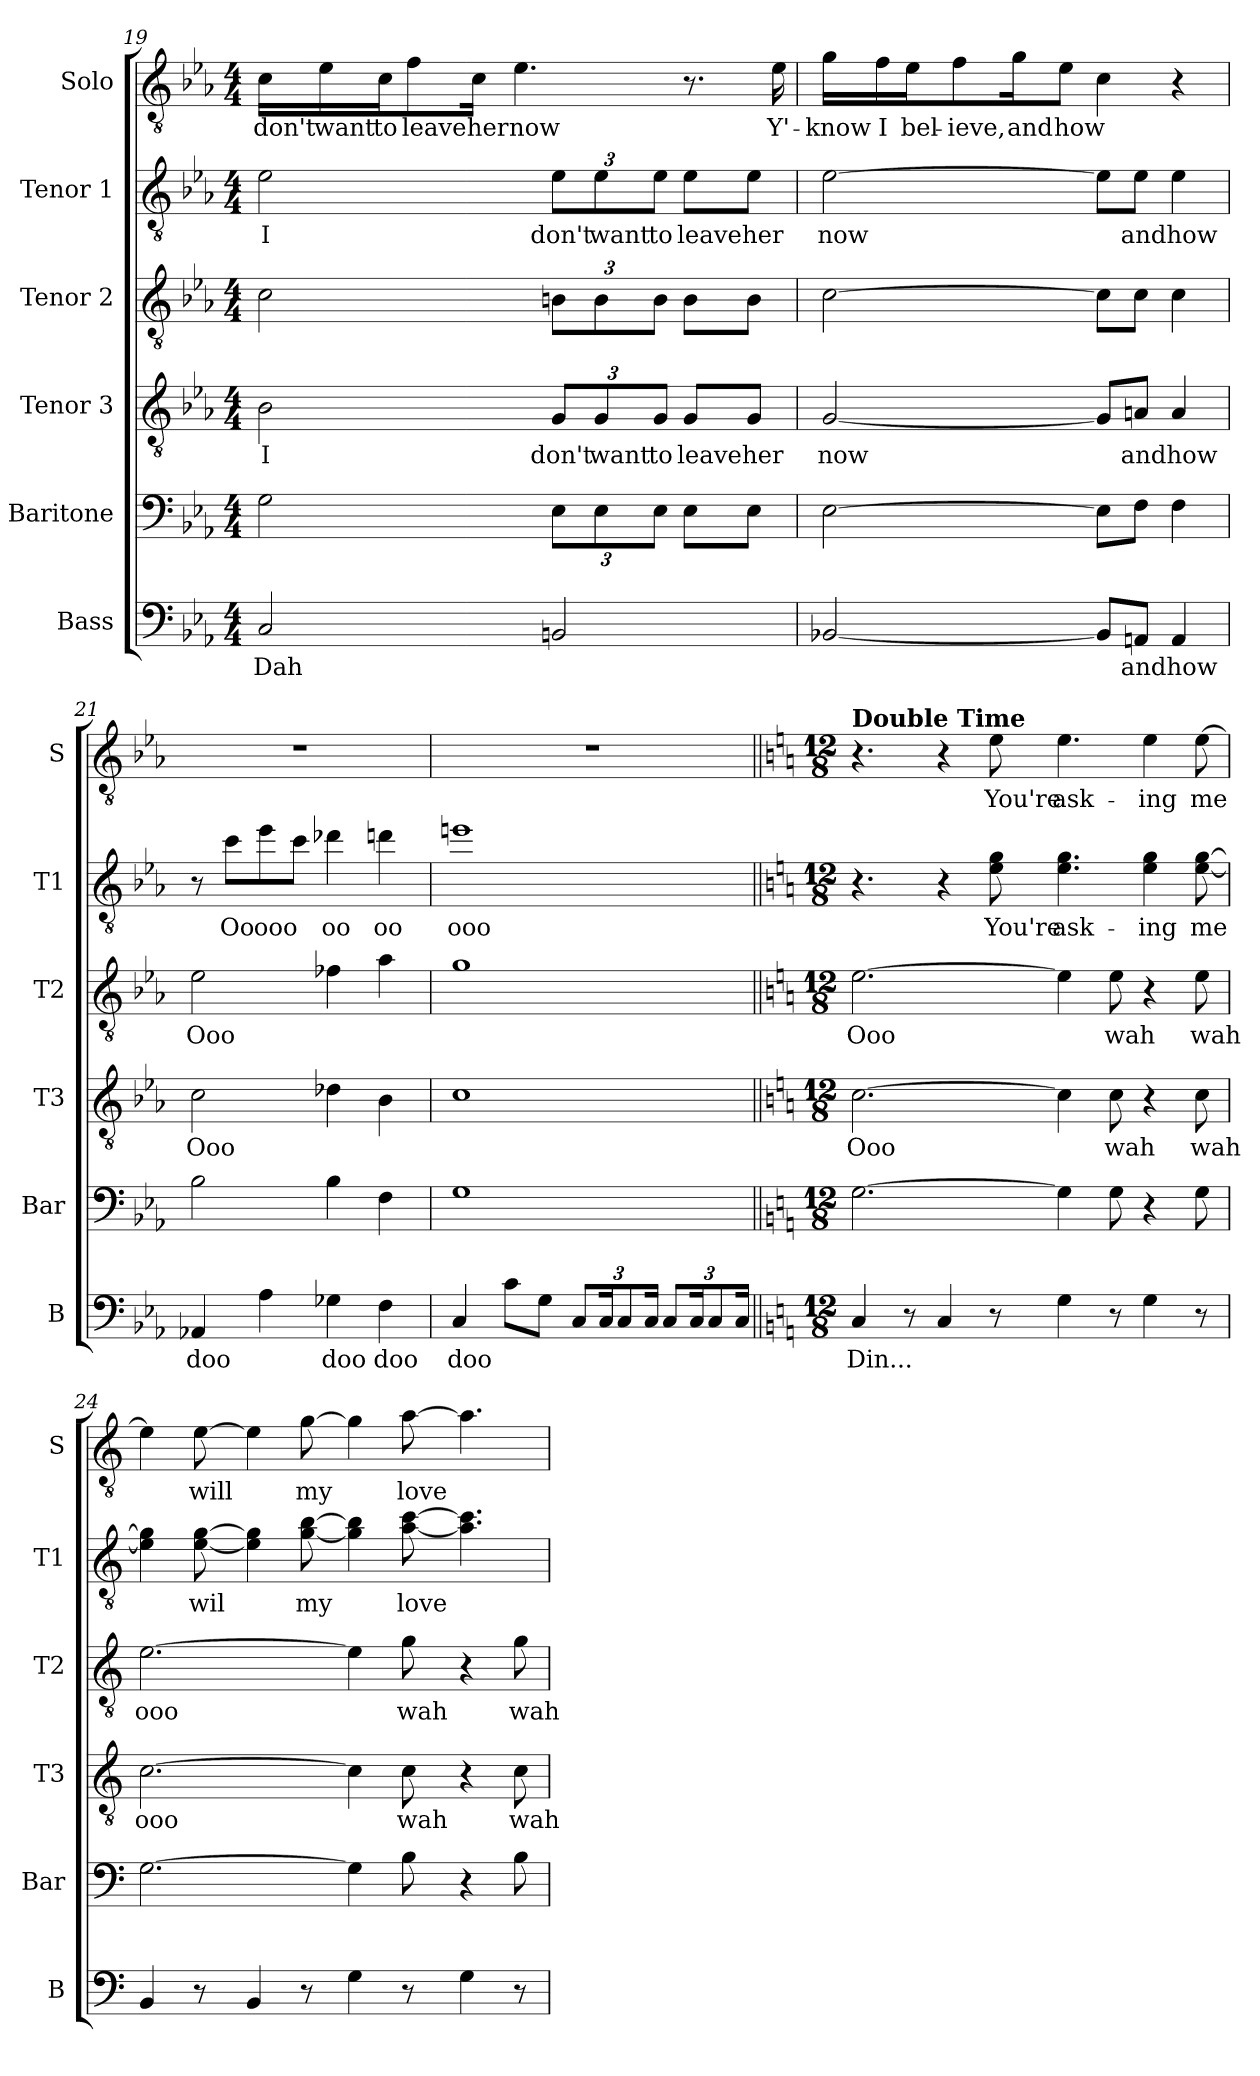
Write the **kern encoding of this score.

**kern	**text	**kern	**kern	**text	**kern	**text	**kern	**text	**kern	**text
*part6	*part6	*part5	*part4	*part4	*part3	*part3	*part2	*part2	*part1	*part1
*staff6	*staff6	*staff5	*staff4	*staff4	*staff3	*staff3	*staff2	*staff2	*staff1	*staff1
*I"Bass	*	*I"Baritone	*I"Tenor 3	*	*I"Tenor 2	*	*I"Tenor 1	*	*I"Solo	*
*I'B	*	*I'Bar	*I'T3	*	*I'T2	*	*I'T1	*	*I'S	*
!!LO:LB:g=z
*clefF4	*	*clefF4	*clefGv2	*	*clefGv2	*	*clefGv2	*	*clefGv2	*
*k[b-e-a-]	*	*k[b-e-a-]	*k[b-e-a-]	*	*k[b-e-a-]	*	*k[b-e-a-]	*	*k[b-e-a-]	*
*M4/4	*	*M4/4	*M4/4	*	*M4/4	*	*M4/4	*	*M4/4	*
=19	=19	=19	=19	=19	=19	=19	=19	=19	=19	=19
2C/	Dah	2G\	2B-\	I	2c\	.	2e-\	I	16c\LL	don't
.	.	.	.	.	.	.	.	.	16e-\	want
.	.	.	.	.	.	.	.	.	16c\J	to
.	.	.	.	.	.	.	.	.	8f\	leave
.	.	.	.	.	.	.	.	.	16c\Jk	her
.	.	.	.	.	.	.	.	.	4.e-\	now
*	*	*Xbrackettup	*Xbrackettup	*	*Xbrackettup	*	*Xbrackettup	*	*	*
2BBn/	.	12E-\L	12G/L	don't	12Bn\L	.	12e-\L	don't	.	.
.	.	12E-\	12G/	want	12B\	.	12e-\	want	.	.
.	.	12E-\J	12G/J	to	12B\J	.	12e-\J	to	.	.
.	.	8E-\L	8G/L	leave	8B\L	.	8e-\L	leave	8.r	.
.	.	8E-\J	8G/J	her	8B\J	.	8e-\J	her	.	.
.	.	.	.	.	.	.	.	.	16e-\	Y'-
=20	=20	=20	=20	=20	=20	=20	=20	=20	=20	=20
[2BB-X/	.	[2E-\	[2G/	now	[2c\	.	[2e-\	now	16g\LL	-know
.	.	.	.	.	.	.	.	.	16f\	I
.	.	.	.	.	.	.	.	.	16e-\J	bel-
.	.	.	.	.	.	.	.	.	8f\	-ieve,
.	.	.	.	.	.	.	.	.	16g\K	and
.	.	.	.	.	.	.	.	.	8e-\J	how
8BB-/L]	.	8E-\L]	8G/L]	.	8c\L]	.	8e-\L]	.	4c\	.
8AAn/J	and	8F\J	8An/J	and	8c\J	.	8e-\J	and	.	.
4AA/	how	4F\	4A/	how	4c\	.	4e-\	how	4r	.
=21	=21	=21	=21	=21	=21	=21	=21	=21	=21	=21
4AA-X/	doo	2B-\	2c\	Ooo	2e-\	Ooo	8r	.	1r	.
.	.	.	.	.	.	.	8cc\L	Oo	.	.
4A-\	.	.	.	.	.	.	8ee-\	ooo	.	.
.	.	.	.	.	.	.	8cc\J	.	.	.
4G-X\	doo	4B-\	4d-X\	.	4f-X\	.	4dd-X\	oo	.	.
4F\	doo	4F\	4B-\	.	4a-\	.	4ddn\	oo	.	.
!!LO:PB:g=z
=22	=22	=22	=22	=22	=22	=22	=22	=22	=22	=22
4C/	doo	1G	1c	.	1g	.	1een	ooo	1r	.
8c\L	.	.	.	.	.	.	.	.	.	.
8G\J	.	.	.	.	.	.	.	.	.	.
*Xbrackettup	*	*	*	*	*	*	*	*	*	*
12C/L	.	.	.	.	.	.	.	.	.	.
24C/K	.	.	.	.	.	.	.	.	.	.
12C/	.	.	.	.	.	.	.	.	.	.
24C/Jk	.	.	.	.	.	.	.	.	.	.
12C/L	.	.	.	.	.	.	.	.	.	.
24C/K	.	.	.	.	.	.	.	.	.	.
12C/	.	.	.	.	.	.	.	.	.	.
24C/Jk	.	.	.	.	.	.	.	.	.	.
=23||	=23||	=23||	=23||	=23||	=23||	=23||	=23||	=23||	=23||	=23||
*k[]	*	*k[]	*k[]	*	*k[]	*	*k[]	*	*k[]	*
*M12/8	*	*M12/8	*M12/8	*	*M12/8	*	*M12/8	*	*M12/8	*
*	*	*	*	*	*	*	*	*	*MM216	*
!	!	!	!	!	!	!	!	!	!LO:TX:a:B:t=Double Time	!
4C/	Din...	[2.G\	[2.c\	Ooo	[2.e\	Ooo	4.r	.	4.r	.
8r	.	.	.	.	.	.	.	.	.	.
4C/	.	.	.	.	.	.	4r	.	4r	.
8r	.	.	.	.	.	.	8e\ 8g\	You're	8e\	You're
4G\	.	4G\]	4c\]	.	4e\]	.	4.e\ 4.g\	ask-	4.e\	ask-
8r	.	8G\	8c\	wah	8e\	wah	.	.	.	.
4G\	.	4r	4r	.	4r	.	4e\ 4g\	-ing	4e\	-ing
8r	.	8G\	8c\	wah	8e\	wah	[8e\ [8g\	me	[8e\	me
=24	=24	=24	=24	=24	=24	=24	=24	=24	=24	=24
4BB/	.	[2.G\	[2.c\	ooo	[2.e\	ooo	4e\] 4g\]	.	4e\]	.
8r	.	.	.	.	.	.	[8e\ [8g\	wil	[8e\	will
4BB/	.	.	.	.	.	.	4e\] 4g\]	.	4e\]	.
8r	.	.	.	.	.	.	[8g\ [8b\	my	[8g\	my
4G\	.	4G\]	4c\]	.	4e\]	.	4g\] 4b\]	.	4g\]	.
8r	.	8B\	8c\	wah	8g\	wah	[8a\ [8cc\	love	[8a\	love
4G\	.	4r	4r	.	4r	.	4.a\] 4.cc\]	.	4.a\]	.
8r	.	8B\	8c\	wah	8g\	wah	.	.	.	.
=	=	=	=	=	=	=	=	=	=	=
*-	*-	*-	*-	*-	*-	*-	*-	*-	*-	*-
